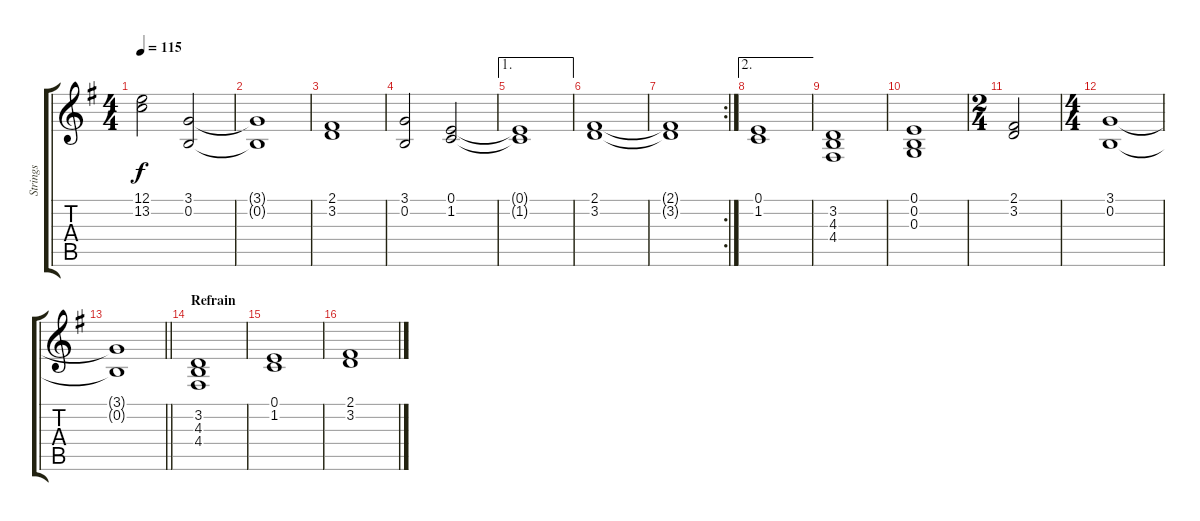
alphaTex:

\track ("Strings" "Strings") {instrument stringensemble1}
\staff {score tabs}
\tuning (E4 B3 G3 D3 A2 E2) {hide}
\ts (4 4)
\tempo 115
\clef g2
\ks eminor
(12.1 13.2).2{dy f} (3.1 0.2).2 |
(3.1{t} 0.2{t}).1 |
(2.1 3.2).1 |
(3.1 0.2).2 (0.1 1.2).2 |
\ae 1
(0.1{t} 1.2{t}).1 |
(2.1 3.2).1 |
\rc 2
(2.1{t} 3.2{t}).1 |
\ae 2
(0.1 1.2).1 |
(3.2 4.3 4.4).1 |
(0.1 0.2 0.3).1 |
\ts (2 4)
(2.1 3.2).2 |
\ts (4 4)
(3.1 0.2).1 |
\barLineRight lightlight
(3.1{t} 0.2{t}).1 |
\section ("" "Refrain")
(3.2 4.3 4.4).1 |
(0.1 1.2).1 |
(2.1 3.2).1
